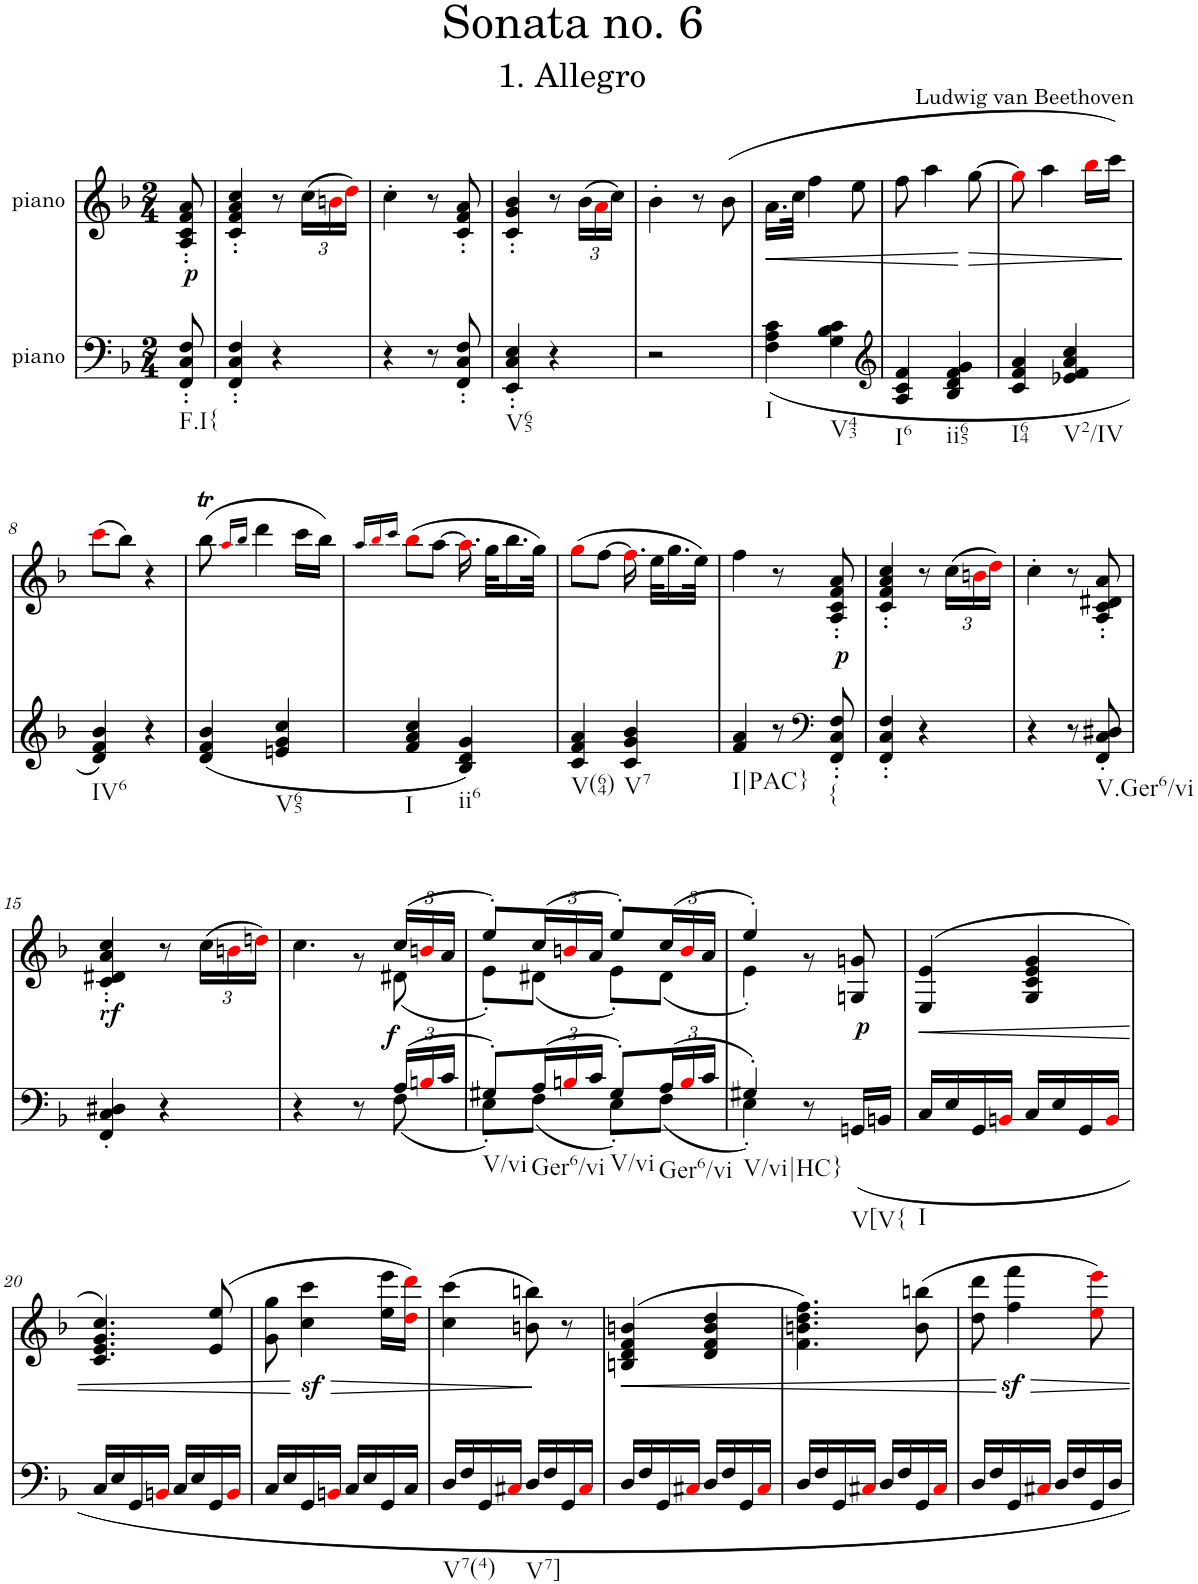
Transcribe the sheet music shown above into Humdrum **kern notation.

**kern	**dynam	**kern	**dynam
*part2	*part2	*part1	*part1
*staff2	*staff2	*staff1	*staff1
*I"piano	*	*I"piano	*
*I'Pno	*	*I'Pno	*
*clefF4	*	*clefG2	*
*k[b-]	*	*k[b-]	*
*F:	*	*F:	*
*M2/4	*	*M2/4	*
=	=	=	=
!LO:TX:b:t=F.I{	!	!	!
!	!	!	!LO:DY:b
8FF/' 8C/' 8F/'	.	8A/' 8c/' 8f/' 8a/'	p
=1	=1	=1	=1
4FF/' 4C/' 4F/'	.	4c/' 4f/' 4a/' 4cc/'	.
4r	.	8r	.
*	*	*Xbrackettup	*
.	.	(24cc\LL	.
.	.	24bni\	.
.	.	24ddi\JJ)	.
=2	=2	=2	=2
4r	.	4cc'\	.
8r	.	8r	.
8FF/' 8C/' 8F/'	.	8c/' 8f/' 8a/'	.
=3	=3	=3	=3
!LO:TX:b:t=V65	!	!	!
4EE/' 4C/' 4E/'	.	4c/' 4g/' 4b-/'	.
4r	.	8r	.
.	.	(24b-\LL	.
.	.	24ai\	.
.	.	24cc\JJ)	.
=4	=4	=4	=4
2r	.	4b-'\	.
.	.	8r	.
.	.	(8b-\	.
=5	=5	=5	=5
!LO:TX:b:t=I	!	!	!
!	!	!	!LO:HP:b
(<4F\ 4A\ 4c\	.	16.a\LL	<
.	.	32cc\JJk	.
.	.	4ff\	.
!LO:TX:b:t=V43	!	!	!
4G\ 4B-\ 4c\	.	.	.
.	.	8ee\	.
=6	=6	=6	=6
*clefG2	*	*	*
!LO:TX:b:t=I6	!	!	!
4A/ 4c/ 4f/	.	8ff\	.
.	.	4aa\	.
!LO:TX:b:t=ii65	!	!	!
4B-/ 4d/ 4f/ 4g/	.	.	.
!	!	!	!LO:HP:n=1:b
.	.	[8gg\	[ >
=7	=7	=7	=7
!LO:TX:b:t=I64	!	!	!
4c/ 4f/ 4a/	.	8ggi\]	.
.	.	4aa\	.
!LO:TX:b:t=V2/IV	!	!	!
4e-X/ 4f/ 4a/ 4cc/	.	.	.
.	.	16bb-i\LL	.
.	.	16ccc\JJ)	.
.	.	.	]
!!LO:LB:g=z
=8	=8	=8	=8
!LO:TX:b:t=IV6	!	!	!
4d/ 4f/ 4b-/)	.	(8ccci\L	.
.	.	8bb-\J)	.
4r	.	4r	.
=9	=9	=9	=9
(<4d/ 4f/ 4b-/	.	(8bb-T\	.
.	.	16qaai/LL	.
.	.	16qbb-/JJ	.
.	.	4ddd\	.
!LO:TX:b:t=V65	!	!	!
4en/ 4g/ 4cc/	.	.	.
.	.	16ccc\LL	.
.	.	16bb-\JJ)	.
=10	=10	=10	=10
.	.	16qaa/LL	.
.	.	16qbb-i/	.
.	.	16qccc/JJ	.
!LO:TX:b:t=I	!	!	!
4f/ 4a/ 4cc/	.	(8bb-i\L	.
.	.	[8aa\J	.
!LO:TX:b:t=ii6	!	!	!
4B-/ 4d/ 4g/)	.	16.aai\]	.
.	.	32gg\KLL	.
.	.	16.bb-\	.
.	.	32gg\JJk)	.
=11	=11	=11	=11
!LO:TX:b:t=V(64)	!	!	!
4c/ 4f/ 4a/	.	(8ggi\L	.
.	.	[8ff\J	.
!LO:TX:b:t=V7	!	!	!
4c/ 4g/ 4b-/	.	16.ffi\]	.
.	.	32ee\KLL	.
.	.	16.gg\	.
.	.	32ee\JJk)	.
=12	=12	=12	=12
!LO:TX:b:t=I|PAC}	!	!	!
4f/ 4a/	.	4ff\	.
8r	.	8r	.
*clefF4	*	*	*
!LO:TX:b:t={	!	!	!
!	!LO:DY:a	!	!
8FF/' 8C/' 8F/'	p	8A/' 8c/' 8f/' 8a/'	.
=13	=13	=13	=13
4FF/' 4C/' 4F/'	.	4c/' 4f/' 4a/' 4cc/'	.
4r	.	8r	.
.	.	(24cc\LL	.
.	.	24bni\	.
.	.	24ddi\JJ)	.
=14	=14	=14	=14
4r	.	4cc'\	.
8r	.	8r	.
!LO:TX:b:t=V.Ger6/vi	!	!	!
8FF/' 8C/' 8D#X/'	.	8A/' 8c/' 8d#X/' 8a/'	.
!!LO:LB:g=z
=15	=15	=15	=15
!	!	!	!LO:DY:b
4FF/' 4C/' 4D#X/'	.	4c/' 4d#X/' 4a/' 4cc/'	rf
4r	.	8r	.
.	.	(24cc\LL	.
.	.	24bni\	.
.	.	24ddni\JJ)	.
=16	=16	=16	=16
*^	*	*^	*
4r	4.ryy	.	4.cc\	4ryy	.
8r	.	.	.	8r	.
*Xbrackettup	*	*	*	*	*
!	!	!LO:DY:a	!	!	!
(24A/LL	(8F\	f	(24cc/LL	(8d#X\	.
24Bni/	.	.	24bni/	.	.
24c/JJ	.	.	24a/JJ	.	.
=17	=17	=17	=17	=17	=17
!LO:TX:b:t=V/vi	!	!	!	!	!
8G#X'/L)	8E'\L)	.	8ee'/L)	8e'\L)	.
!LO:TX:b:t=Ger6/vi	!	!	!	!	!
(24A/L	(8F\J	.	(24cc/L	(8d#X\J	.
24Bni/	.	.	24bni/	.	.
24c/JJ	.	.	24a/JJ	.	.
!LO:TX:b:t=V/vi	!	!	!	!	!
8G#'/L)	8E'\L)	.	8ee'/L)	8e'\L)	.
!LO:TX:b:t=Ger6/vi	!	!	!	!	!
(24A/L	(8F\J	.	(24cc/L	(8d#\J	.
24Bi/	.	.	24bi/	.	.
24c/JJ	.	.	24a/JJ	.	.
=18	=18	=18	=18	=18	=18
!LO:TX:b:t=V/vi|HC}	!	!	!	!	!
4G#X'/)	4E'\)	.	4ee'/)	4e'\)	.
8r	4ryy	.	4ryy	8r	.
!LO:TX:b:t=V[V{	!	!	!	!	!
!	!	!	!	!	!LO:DY:b
16GGn/LL	.	.	.	8Gn/ 8gn/	p
16BBn/JJ	.	.	.	.	.
*v	*v	*	*	*	*
*	*	*v	*v	*
=19	=19	=19	=19
!LO:TX:b:t=I	!	!	!
!	!	!	!LO:HP:b
16C/LL	.	(>4E/ 4e/	<
16E/	.	.	.
16GG/	.	.	.
16BBni/JJ	.	.	.
16C/LL	.	4G/ 4c/ 4e/ 4g/	.
16E/	.	.	.
16GG/	.	.	.
16BBi/JJ	.	.	.
!!LO:LB:g=z
=20	=20	=20	=20
16C/LL	.	4.c/ 4.e/ 4.g/ 4.cc/)	.
16E/	.	.	.
16GG/	.	.	.
16BBni/JJ	.	.	.
16C/LL	.	.	.
16E/	.	.	.
16GG/	.	(8e/ 8ee/	.
16BBi/JJ	.	.	.
=21	=21	=21	=21
16C/LL	.	8g\ 8gg\	.
16E/	.	.	.
!	!	!	!LO:HP:n=1:b
16GG/	.	4cc\z< 4ccc\z<	[ >
16BBni/JJ	.	.	.
16C/LL	.	.	.
16E/	.	.	.
16GG/	.	16ee\ 16eee\LL	.
16C/JJ	.	16ddi\ 16dddi\JJ)	.
=22	=22	=22	=22
!LO:TX:b:t=V7(4)	!	!	!
16D/LL	.	(4cc\ 4ccc\	.
16F/	.	.	.
16GG/	.	.	.
16C#Xi/JJ	.	.	.
!LO:TX:b:t=V7]	!	!	!
16D/LL	.	8bn\ 8bbn\)	.
16F/	.	.	.
16GG/	.	8r	]
16C#i/JJ	.	.	.
=23	=23	=23	=23
!	!	!	!LO:HP:b
16D/LL	.	(>4Bn/ 4d/ 4f/ 4bn/	<
16F/	.	.	.
16GG/	.	.	.
16C#Xi/JJ	.	.	.
16D/LL	.	4d/ 4f/ 4b/ 4dd/	.
16F/	.	.	.
16GG/	.	.	.
16C#i/JJ	.	.	.
=24	=24	=24	=24
16D/LL	.	4.f\ 4.bn\ 4.dd\ 4.ff\)	.
16F/	.	.	.
16GG/	.	.	.
16C#Xi/JJ	.	.	.
16D/LL	.	.	.
16F/	.	.	.
16GG/	.	(8b\ 8bbn\	.
16C#i/JJ	.	.	.
=25	=25	=25	=25
16D/LL	.	8dd\ 8ddd\	.
16F/	.	.	.
16GG/	.	4ff\z< 4fff\z<	[
16C#Xi/JJ	.	.	.
16D/LL	.	.	.
16F/	.	.	.
16GG/	.	8eei\ 8eeei\)	.
16D/JJ	.	.	.
=	=	=	=
*-	*-	*-	*-
